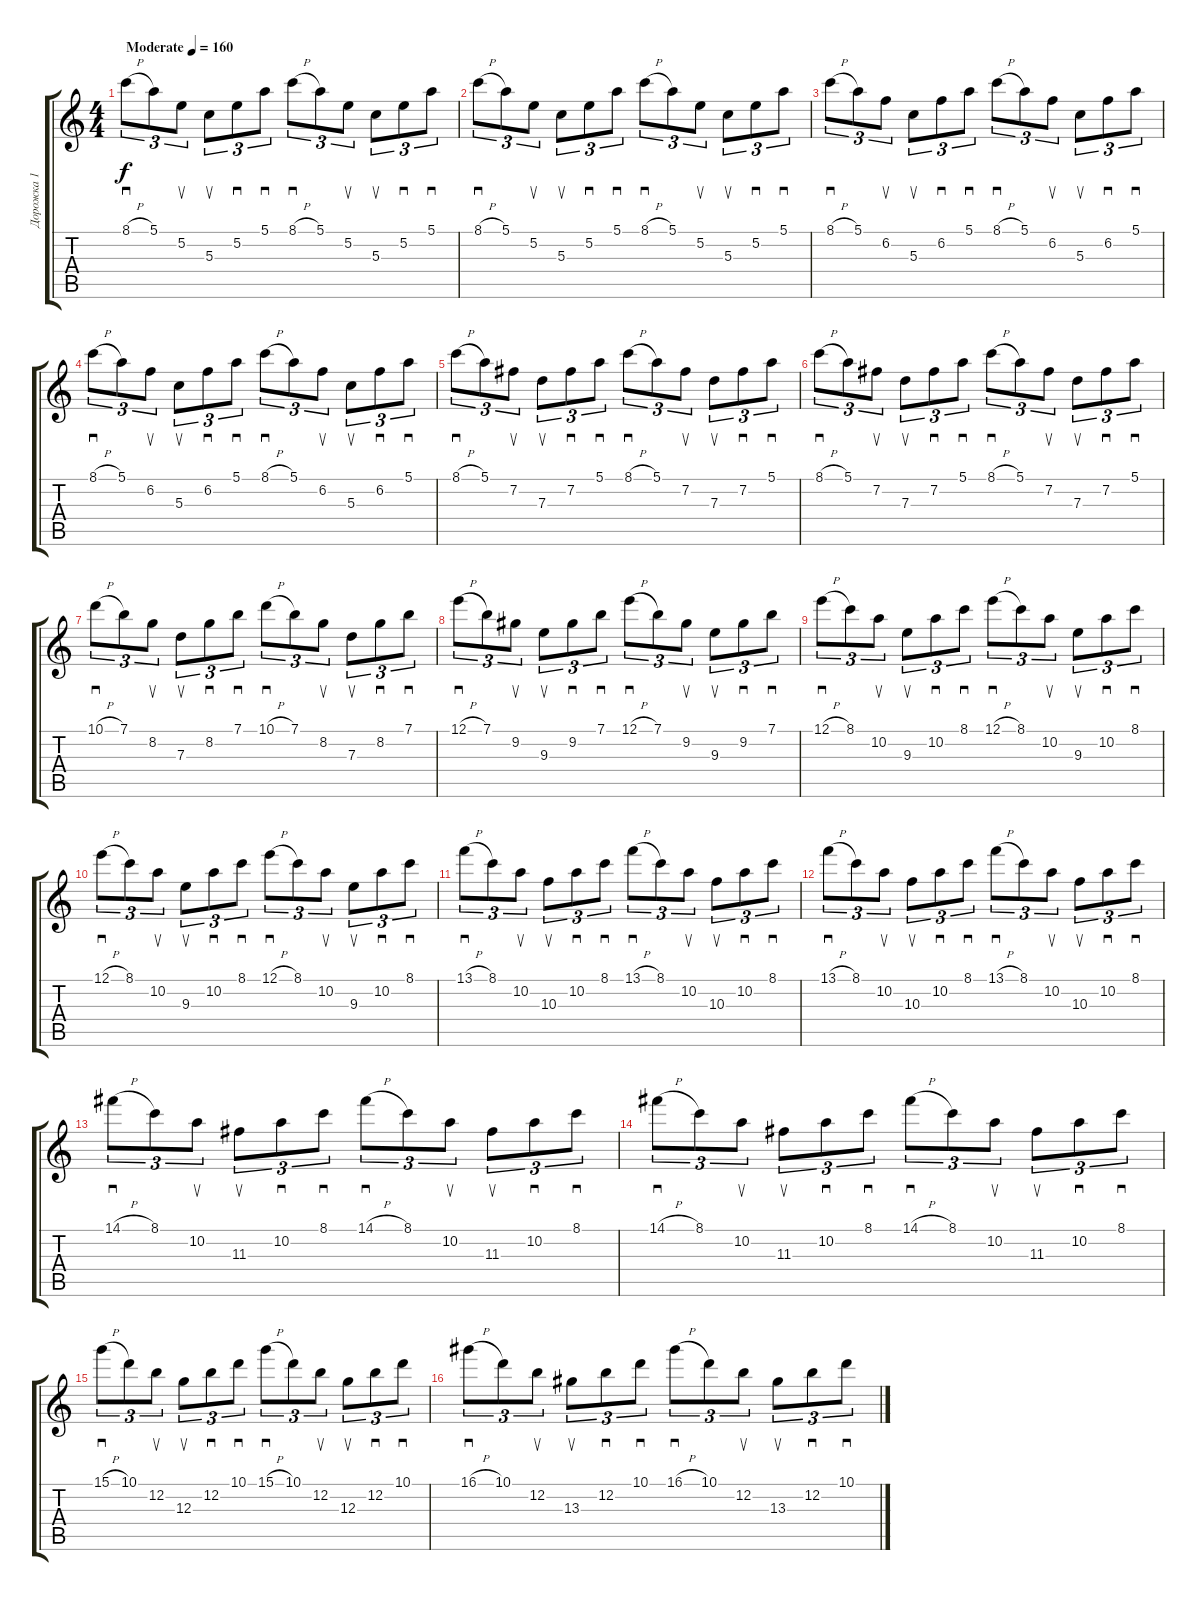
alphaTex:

\track ("Дорожка 1" "Дорожка 1") {instrument overdrivenguitar}
\staff {score tabs}
\tuning (E4 B3 G3 D3 A2 E2) {hide}
\ts (4 4)
\tempo (160 "Moderate")
\clef g2
\ks c
8.1{h}.8{sd tu (3 2) dy f instrument overdrivenguitar} 5.1.8{tu (3 2)} 5.2.8{su tu (3 2)} 5.3.8{su tu (3 2)} 5.2.8{sd tu (3 2)} 5.1.8{sd tu (3 2)} 8.1{h}.8{sd tu (3 2)} 5.1.8{tu (3 2)} 5.2.8{su tu (3 2)} 5.3.8{su tu (3 2)} 5.2.8{sd tu (3 2)} 5.1.8{sd tu (3 2)} |
8.1{h}.8{sd tu (3 2)} 5.1.8{tu (3 2)} 5.2.8{su tu (3 2)} 5.3.8{su tu (3 2)} 5.2.8{sd tu (3 2)} 5.1.8{sd tu (3 2)} 8.1{h}.8{sd tu (3 2)} 5.1.8{tu (3 2)} 5.2.8{su tu (3 2)} 5.3.8{su tu (3 2)} 5.2.8{sd tu (3 2)} 5.1.8{sd tu (3 2)} |
8.1{h}.8{sd tu (3 2)} 5.1.8{tu (3 2)} 6.2.8{su tu (3 2)} 5.3.8{su tu (3 2)} 6.2.8{sd tu (3 2)} 5.1.8{sd tu (3 2)} 8.1{h}.8{sd tu (3 2)} 5.1.8{tu (3 2)} 6.2.8{su tu (3 2)} 5.3.8{su tu (3 2)} 6.2.8{sd tu (3 2)} 5.1.8{sd tu (3 2)} |
8.1{h}.8{sd tu (3 2)} 5.1.8{tu (3 2)} 6.2.8{su tu (3 2)} 5.3.8{su tu (3 2)} 6.2.8{sd tu (3 2)} 5.1.8{sd tu (3 2)} 8.1{h}.8{sd tu (3 2)} 5.1.8{tu (3 2)} 6.2.8{su tu (3 2)} 5.3.8{su tu (3 2)} 6.2.8{sd tu (3 2)} 5.1.8{sd tu (3 2)} |
8.1{h}.8{sd tu (3 2)} 5.1.8{tu (3 2)} 7.2.8{su tu (3 2)} 7.3.8{su tu (3 2)} 7.2.8{sd tu (3 2)} 5.1.8{sd tu (3 2)} 8.1{h}.8{sd tu (3 2)} 5.1.8{tu (3 2)} 7.2.8{su tu (3 2)} 7.3.8{su tu (3 2)} 7.2.8{sd tu (3 2)} 5.1.8{sd tu (3 2)} |
8.1{h}.8{sd tu (3 2)} 5.1.8{tu (3 2)} 7.2.8{su tu (3 2)} 7.3.8{su tu (3 2)} 7.2.8{sd tu (3 2)} 5.1.8{sd tu (3 2)} 8.1{h}.8{sd tu (3 2)} 5.1.8{tu (3 2)} 7.2.8{su tu (3 2)} 7.3.8{su tu (3 2)} 7.2.8{sd tu (3 2)} 5.1.8{sd tu (3 2)} |
10.1{h}.8{sd tu (3 2)} 7.1.8{tu (3 2)} 8.2.8{su tu (3 2)} 7.3.8{su tu (3 2)} 8.2.8{sd tu (3 2)} 7.1.8{sd tu (3 2)} 10.1{h}.8{sd tu (3 2)} 7.1.8{tu (3 2)} 8.2.8{su tu (3 2)} 7.3.8{su tu (3 2)} 8.2.8{sd tu (3 2)} 7.1.8{sd tu (3 2)} |
12.1{h}.8{sd tu (3 2)} 7.1.8{tu (3 2)} 9.2.8{su tu (3 2)} 9.3.8{su tu (3 2)} 9.2.8{sd tu (3 2)} 7.1.8{sd tu (3 2)} 12.1{h}.8{sd tu (3 2)} 7.1.8{tu (3 2)} 9.2.8{su tu (3 2)} 9.3.8{su tu (3 2)} 9.2.8{sd tu (3 2)} 7.1.8{sd tu (3 2)} |
12.1{h}.8{sd tu (3 2)} 8.1.8{tu (3 2)} 10.2.8{su tu (3 2)} 9.3.8{su tu (3 2)} 10.2.8{sd tu (3 2)} 8.1.8{sd tu (3 2)} 12.1{h}.8{sd tu (3 2)} 8.1.8{tu (3 2)} 10.2.8{su tu (3 2)} 9.3.8{su tu (3 2)} 10.2.8{sd tu (3 2)} 8.1.8{sd tu (3 2)} |
12.1{h}.8{sd tu (3 2)} 8.1.8{tu (3 2)} 10.2.8{su tu (3 2)} 9.3.8{su tu (3 2)} 10.2.8{sd tu (3 2)} 8.1.8{sd tu (3 2)} 12.1{h}.8{sd tu (3 2)} 8.1.8{tu (3 2)} 10.2.8{su tu (3 2)} 9.3.8{su tu (3 2)} 10.2.8{sd tu (3 2)} 8.1.8{sd tu (3 2)} |
13.1{h}.8{sd tu (3 2)} 8.1.8{tu (3 2)} 10.2.8{su tu (3 2)} 10.3.8{su tu (3 2)} 10.2.8{sd tu (3 2)} 8.1.8{sd tu (3 2)} 13.1{h}.8{sd tu (3 2)} 8.1.8{tu (3 2)} 10.2.8{su tu (3 2)} 10.3.8{su tu (3 2)} 10.2.8{sd tu (3 2)} 8.1.8{sd tu (3 2)} |
13.1{h}.8{sd tu (3 2)} 8.1.8{tu (3 2)} 10.2.8{su tu (3 2)} 10.3.8{su tu (3 2)} 10.2.8{sd tu (3 2)} 8.1.8{sd tu (3 2)} 13.1{h}.8{sd tu (3 2)} 8.1.8{tu (3 2)} 10.2.8{su tu (3 2)} 10.3.8{su tu (3 2)} 10.2.8{sd tu (3 2)} 8.1.8{sd tu (3 2)} |
14.1{h}.8{sd tu (3 2)} 8.1.8{tu (3 2)} 10.2.8{su tu (3 2)} 11.3.8{su tu (3 2)} 10.2.8{sd tu (3 2)} 8.1.8{sd tu (3 2)} 14.1{h}.8{sd tu (3 2)} 8.1.8{tu (3 2)} 10.2.8{su tu (3 2)} 11.3.8{su tu (3 2)} 10.2.8{sd tu (3 2)} 8.1.8{sd tu (3 2)} |
14.1{h}.8{sd tu (3 2)} 8.1.8{tu (3 2)} 10.2.8{su tu (3 2)} 11.3.8{su tu (3 2)} 10.2.8{sd tu (3 2)} 8.1.8{sd tu (3 2)} 14.1{h}.8{sd tu (3 2)} 8.1.8{tu (3 2)} 10.2.8{su tu (3 2)} 11.3.8{su tu (3 2)} 10.2.8{sd tu (3 2)} 8.1.8{sd tu (3 2)} |
15.1{h}.8{sd tu (3 2)} 10.1.8{tu (3 2)} 12.2.8{su tu (3 2)} 12.3.8{su tu (3 2)} 12.2.8{sd tu (3 2)} 10.1.8{sd tu (3 2)} 15.1{h}.8{sd tu (3 2)} 10.1.8{tu (3 2)} 12.2.8{su tu (3 2)} 12.3.8{su tu (3 2)} 12.2.8{sd tu (3 2)} 10.1.8{sd tu (3 2)} |
16.1{h}.8{sd tu (3 2)} 10.1.8{tu (3 2)} 12.2.8{su tu (3 2)} 13.3.8{su tu (3 2)} 12.2.8{sd tu (3 2)} 10.1.8{sd tu (3 2)} 16.1{h}.8{sd tu (3 2)} 10.1.8{tu (3 2)} 12.2.8{su tu (3 2)} 13.3.8{su tu (3 2)} 12.2.8{sd tu (3 2)} 10.1.8{sd tu (3 2)}
